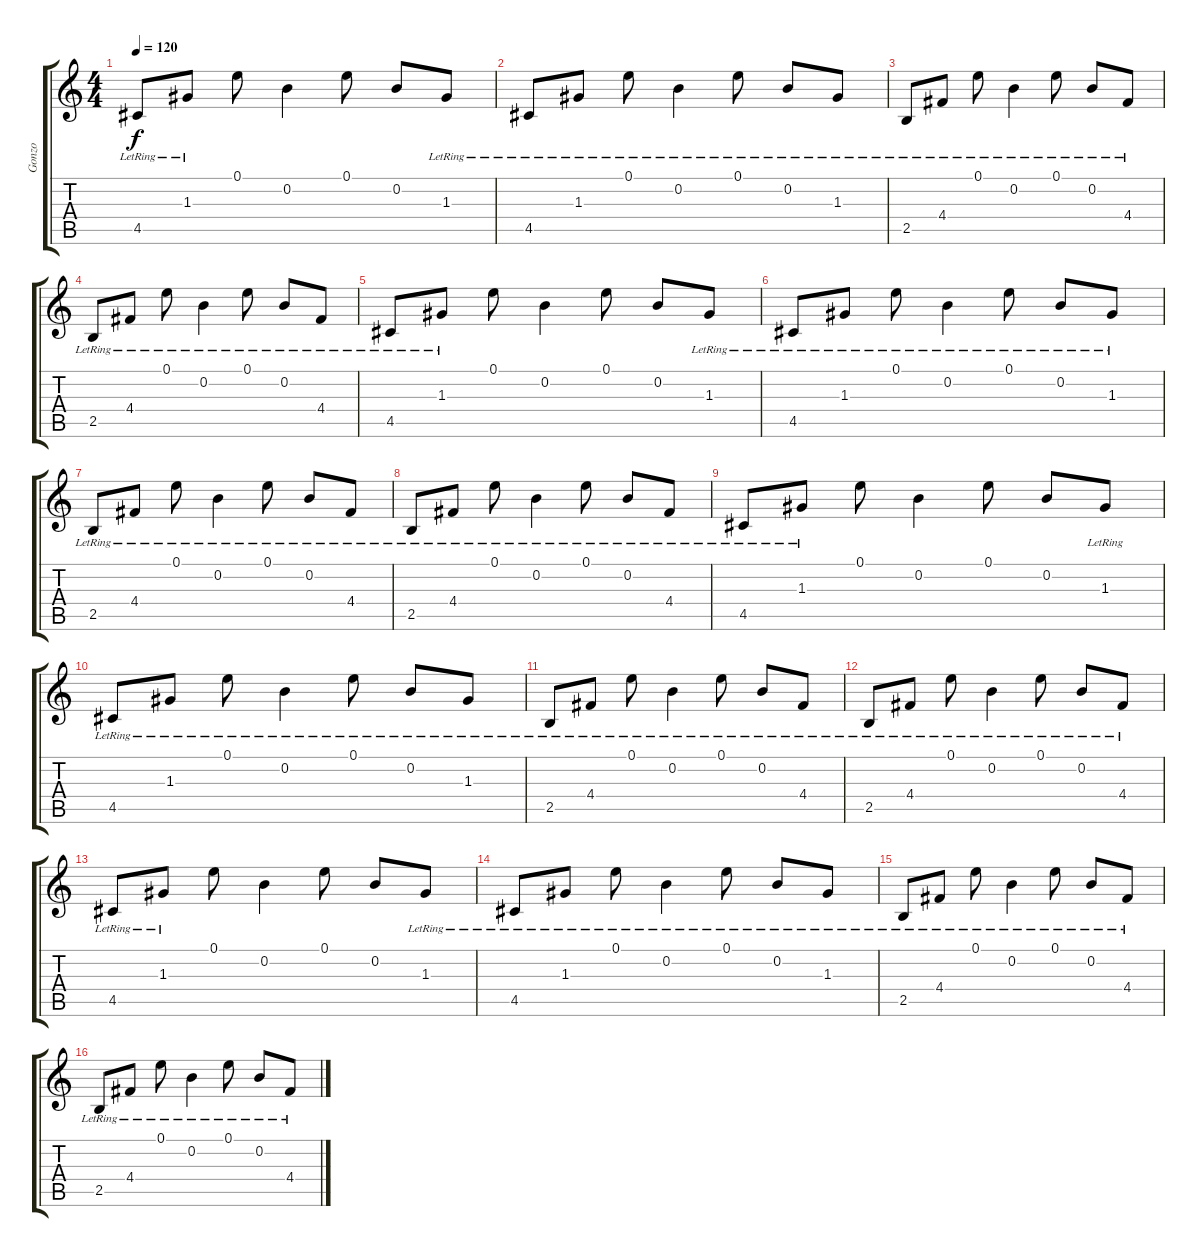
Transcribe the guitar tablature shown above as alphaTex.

\track ("Gonzo" "Gonzo") {instrument acousticguitarsteel}
\staff {score tabs}
\tuning (E4 B3 G3 D3 A2 E2) {hide}
\ts (4 4)
\tempo 120
\clef g2
\ks c
4.5{lr}.8{dy f instrument acousticguitarsteel} 1.3{lr}.8 0.1.8 0.2.4 0.1.8 0.2.8 1.3{lr}.8 |
4.5{lr}.8 1.3{lr}.8 0.1{lr}.8 0.2{lr}.4 0.1{lr}.8 0.2{lr}.8 1.3{lr}.8 |
2.5{lr}.8 4.4{lr}.8 0.1{lr}.8 0.2{lr}.4 0.1{lr}.8 0.2{lr}.8 4.4{lr}.8 |
2.5{lr}.8 4.4{lr}.8 0.1{lr}.8 0.2{lr}.4 0.1{lr}.8 0.2{lr}.8 4.4{lr}.8 |
4.5{lr}.8 1.3{lr}.8 0.1.8 0.2.4 0.1.8 0.2.8 1.3{lr}.8 |
4.5{lr}.8 1.3{lr}.8 0.1{lr}.8 0.2{lr}.4 0.1{lr}.8 0.2{lr}.8 1.3{lr}.8 |
2.5{lr}.8 4.4{lr}.8 0.1{lr}.8 0.2{lr}.4 0.1{lr}.8 0.2{lr}.8 4.4{lr}.8 |
2.5{lr}.8 4.4{lr}.8 0.1{lr}.8 0.2{lr}.4 0.1{lr}.8 0.2{lr}.8 4.4{lr}.8 |
4.5{lr}.8 1.3{lr}.8 0.1.8 0.2.4 0.1.8 0.2.8 1.3{lr}.8 |
4.5{lr}.8 1.3{lr}.8 0.1{lr}.8 0.2{lr}.4 0.1{lr}.8 0.2{lr}.8 1.3{lr}.8 |
2.5{lr}.8 4.4{lr}.8 0.1{lr}.8 0.2{lr}.4 0.1{lr}.8 0.2{lr}.8 4.4{lr}.8 |
2.5{lr}.8 4.4{lr}.8 0.1{lr}.8 0.2{lr}.4 0.1{lr}.8 0.2{lr}.8 4.4{lr}.8 |
4.5{lr}.8 1.3{lr}.8 0.1.8 0.2.4 0.1.8 0.2.8 1.3{lr}.8 |
4.5{lr}.8 1.3{lr}.8 0.1{lr}.8 0.2{lr}.4 0.1{lr}.8 0.2{lr}.8 1.3{lr}.8 |
2.5{lr}.8 4.4{lr}.8 0.1{lr}.8 0.2{lr}.4 0.1{lr}.8 0.2{lr}.8 4.4{lr}.8 |
2.5{lr}.8 4.4{lr}.8 0.1{lr}.8 0.2{lr}.4 0.1{lr}.8 0.2{lr}.8 4.4{lr}.8
